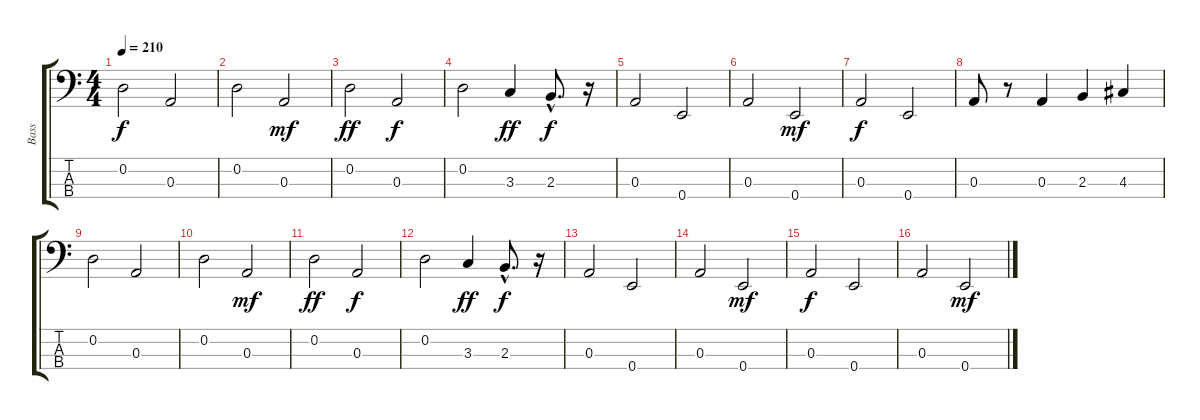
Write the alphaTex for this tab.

\track ("Bass  " "Bass  ") {instrument electricbassfinger}
\staff {score tabs}
\tuning (G2 D2 A1 E1) {hide}
\ts (4 4)
\tempo 210
\clef f4
\ks c
0.2.2{dy f} 0.3.2 |
0.2.2 0.3.2{dy mf} |
0.2.2{dy ff} 0.3.2{dy f} |
0.2.2 3.3.4{dy ff} 2.3{hac}.8{d dy f} r.16 |
0.3.2 0.4.2 |
0.3.2 0.4.2{dy mf} |
0.3.2{dy f} 0.4.2 |
0.3.8 r.8 0.3.4 2.3.4 4.3.4 |
0.2.2 0.3.2 |
0.2.2 0.3.2{dy mf} |
0.2.2{dy ff} 0.3.2{dy f} |
0.2.2 3.3.4{dy ff} 2.3{hac}.8{d dy f} r.16 |
0.3.2 0.4.2 |
0.3.2 0.4.2{dy mf} |
0.3.2{dy f} 0.4.2 |
0.3.2 0.4.2{dy mf}
